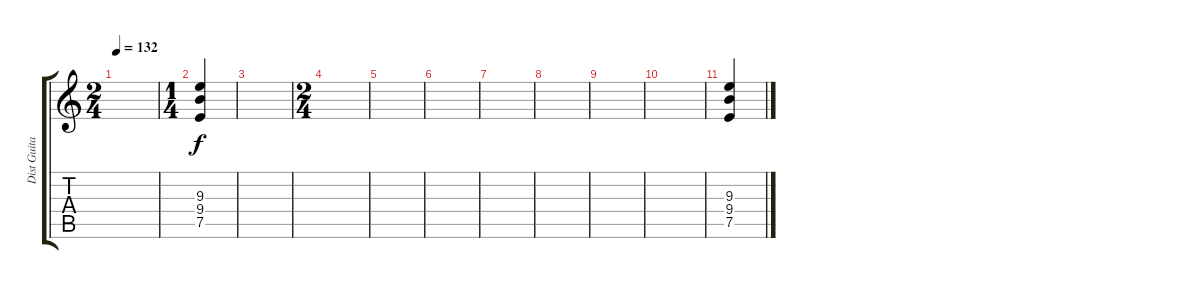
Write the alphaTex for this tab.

\track ("Dist Guitar" "Dist Guita") {instrument overdrivenguitar}
\staff {score tabs}
\tuning (E4 B3 G3 D3 A2 E2) {hide}
\ts (2 4)
\tempo 132
\clef g2
\ks c
|
\ts (1 4)
(9.3 9.4 7.5).4 |
|
\ts (2 4)
|
|
|
|
|
|
|
(9.3 9.4 7.5).4
